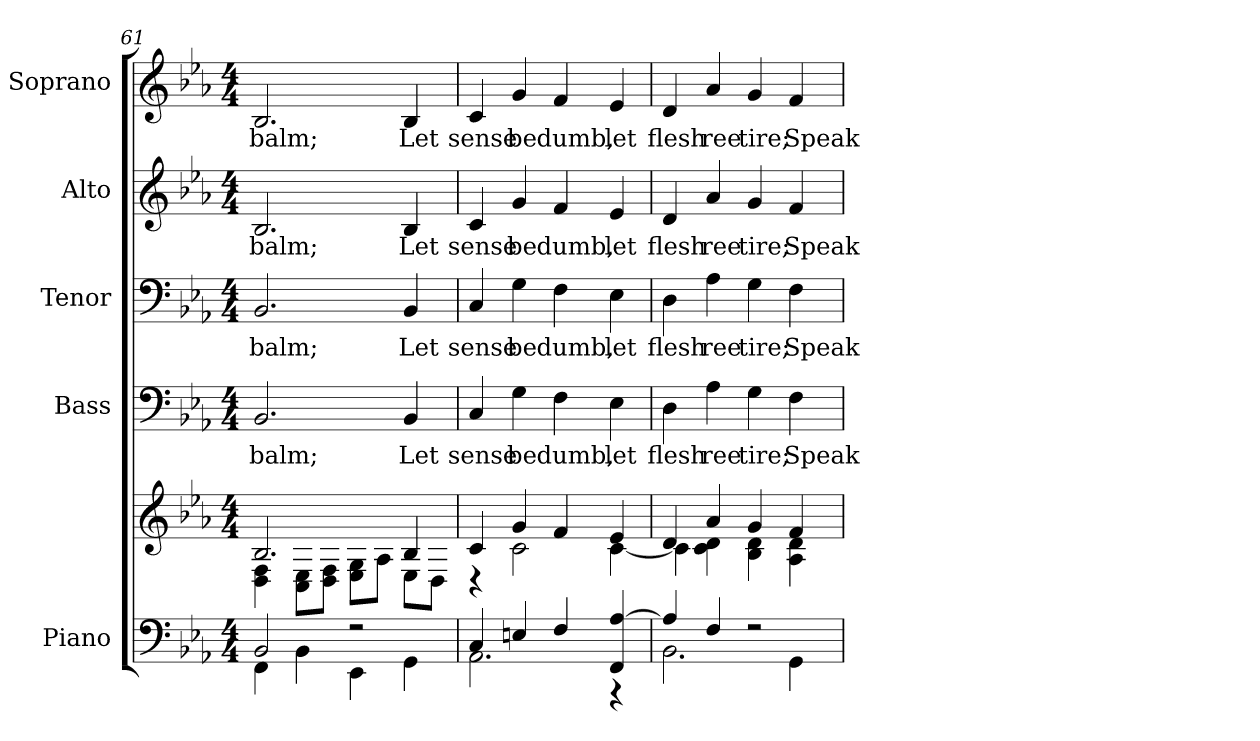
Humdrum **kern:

**kern	**kern	**kern	**text	**kern	**text	**kern	**text	**kern	**text
*part5	*part5	*part4	*part4	*part3	*part3	*part2	*part2	*part1	*part1
*staff6	*staff5	*staff4	*staff4	*staff3	*staff3	*staff2	*staff2	*staff1	*staff1
*I"Piano	*	*I"Bass	*	*I"Tenor	*	*I"Alto	*	*I"Soprano	*
*I'Pno.	*	*I'B.	*	*I'T.	*	*I'A.	*	*I'S.	*
!!LO:PB:g=z
*clefF4	*clefG2	*clefF4	*	*clefF4	*	*clefG2	*	*clefG2	*
*k[b-e-a-]	*k[b-e-a-]	*k[b-e-a-]	*	*k[b-e-a-]	*	*k[b-e-a-]	*	*k[b-e-a-]	*
*E-:	*E-:	*E-:	*	*E-:	*	*E-:	*	*E-:	*
*M4/4	*M4/4	*M4/4	*	*M4/4	*	*M4/4	*	*M4/4	*
=61	=61	=61	=61	=61	=61	=61	=61	=61	=61
*^	*^	*	*	*	*	*	*	*	*
!	!	!	!	!	!LO:LY:b:color=#000000	!	!	!	!	!	!
!	!	!	!	!	!	!	!LO:LY:b:color=#000000	!	!	!	!
!	!	!	!	!	!	!	!	!	!LO:LY:b:color=#000000	!	!
!	!	!	!	!	!	!	!	!	!	!	!LO:LY:b:color=#000000
2BB-i/	4FFi\	2.B-i/	4Di\ 4Fi	2.BB-i/	balm;	2.BB-i/	balm;	2.B-i/	balm;	2.B-i/	balm;
.	4BB-i\	.	8Ci\ 8E-iL	.	.	.	.	.	.	.	.
.	.	.	8Di\ 8FiJ	.	.	.	.	.	.	.	.
2r	4EE-i\	.	8E-i\ 8GiL	.	.	.	.	.	.	.	.
.	.	.	8A-i\J	.	.	.	.	.	.	.	.
!	!	!	!	!	!LO:LY:b:color=#000000	!	!	!	!	!	!
!	!	!	!	!	!	!	!LO:LY:b:color=#000000	!	!	!	!
!	!	!	!	!	!	!	!	!	!LO:LY:b:color=#000000	!	!
!	!	!	!	!	!	!	!	!	!	!	!LO:LY:b:color=#000000
.	4GGi\	4B-i/	8E-i\L	4BB-i/	Let	4BB-i/	Let	4B-i/	Let	4B-i/	Let
.	.	.	8Di\J	.	.	.	.	.	.	.	.
=62	=62	=62	=62	=62	=62	=62	=62	=62	=62	=62	=62
!	!	!	!	!	!LO:LY:b:color=#000000	!	!	!	!	!	!
!	!	!	!	!	!	!	!LO:LY:b:color=#000000	!	!	!	!
!	!	!	!	!	!	!	!	!	!LO:LY:b:color=#000000	!	!
!	!	!	!	!	!	!	!	!	!	!	!LO:LY:b:color=#000000
4Ci/	2.AA-i\	4ci/	4r	4Ci/	sense	4Ci/	sense	4ci/	sense	4ci/	sense
!	!	!	!	!	!LO:LY:b:color=#000000	!	!	!	!	!	!
!	!	!	!	!	!	!	!LO:LY:b:color=#000000	!	!	!	!
!	!	!	!	!	!	!	!	!	!LO:LY:b:color=#000000	!	!
!	!	!	!	!	!	!	!	!	!	!	!LO:LY:b:color=#000000
4Eni/	.	4gi/	2ci\	4Gi\	be	4Gi\	be	4gi/	be	4gi/	be
!	!	!	!	!	!LO:LY:b:color=#000000	!	!	!	!	!	!
!	!	!	!	!	!	!	!LO:LY:b:color=#000000	!	!	!	!
!	!	!	!	!	!	!	!	!	!LO:LY:b:color=#000000	!	!
!	!	!	!	!	!	!	!	!	!	!	!LO:LY:b:color=#000000
4Fi/	.	4fi/	.	4Fi\	dumb,	4Fi\	dumb,	4fi/	dumb,	4fi/	dumb,
!	!	!	!	!	!LO:LY:b:color=#000000	!	!	!	!	!	!
!	!	!	!	!	!	!	!LO:LY:b:color=#000000	!	!	!	!
!	!	!	!	!	!	!	!	!	!LO:LY:b:color=#000000	!	!
!	!	!	!	!	!	!	!	!	!	!	!LO:LY:b:color=#000000
4FFi/ [>4A-i	4r	4e-i/	[<4ci\	4E-i\	let	4E-i\	let	4e-i/	let	4e-i/	let
!!LO:PB:g=z
=63	=63	=63	=63	=63	=63	=63	=63	=63	=63	=63	=63
!	!	!	!	!	!LO:LY:b:color=#000000	!	!	!	!	!	!
!	!	!	!	!	!	!	!LO:LY:b:color=#000000	!	!	!	!
!	!	!	!	!	!	!	!	!	!LO:LY:b:color=#000000	!	!
!	!	!	!	!	!	!	!	!	!	!	!LO:LY:b:color=#000000
4A-i/]	2.BB-i\	4di/	4ci\]	4Di\	flesh	4Di\	flesh	4di/	flesh	4di/	flesh
!	!	!	!	!	!LO:LY:b:color=#000000	!	!	!	!	!	!
!	!	!	!	!	!	!	!LO:LY:b:color=#000000	!	!	!	!
!	!	!	!	!	!	!	!	!	!LO:LY:b:color=#000000	!	!
!	!	!	!	!	!	!	!	!	!	!	!LO:LY:b:color=#000000
4Fi/	.	4a-i/	4ci\ 4di	4A-i\	ree	4A-i\	ree	4a-i/	ree	4a-i/	ree
!	!	!	!	!	!LO:LY:b:color=#000000	!	!	!	!	!	!
!	!	!	!	!	!	!	!LO:LY:b:color=#000000	!	!	!	!
!	!	!	!	!	!	!	!	!	!LO:LY:b:color=#000000	!	!
!	!	!	!	!	!	!	!	!	!	!	!LO:LY:b:color=#000000
2r	.	4gi/	4B-i\ 4di	4Gi\	tire;	4Gi\	tire;	4gi/	tire;	4gi/	tire;
!	!	!	!	!	!LO:LY:b:color=#000000	!	!	!	!	!	!
!	!	!	!	!	!	!	!LO:LY:b:color=#000000	!	!	!	!
!	!	!	!	!	!	!	!	!	!LO:LY:b:color=#000000	!	!
!	!	!	!	!	!	!	!	!	!	!	!LO:LY:b:color=#000000
.	4GGi\	4fi/	4A-i\ 4di	4Fi\	Speak	4Fi\	Speak	4fi/	Speak	4fi/	Speak
*v	*v	*	*	*	*	*	*	*	*	*	*
*	*v	*v	*	*	*	*	*	*	*	*
=	=	=	=	=	=	=	=	=	=
*-	*-	*-	*-	*-	*-	*-	*-	*-	*-
